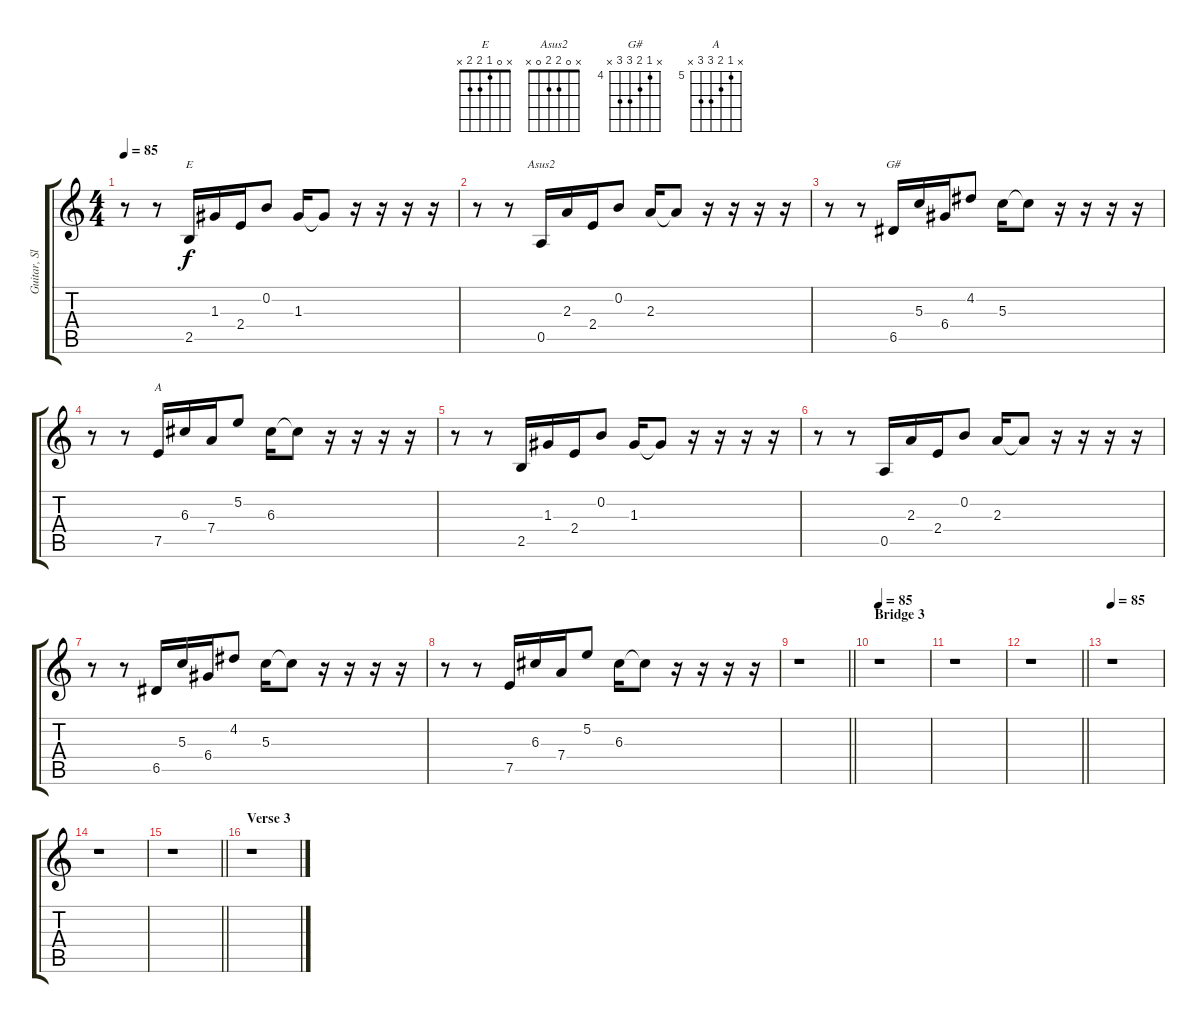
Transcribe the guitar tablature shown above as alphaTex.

\track ("Guitar, Slide" "Guitar, Sl") {instrument overdrivenguitar}
\staff {score tabs}
\tuning (E4 B3 G3 D3 A2 E2) {hide}
\chord ("E" x 0 1 2 2 x)
\chord ("Asus2" x 0 2 2 0 x)
\chord ("G#" x 4 5 6 6 x) {firstfret 4}
\chord ("A" x 5 6 7 7 x) {firstfret 5}
\ts (4 4)
\tempo 85
\clef g2
\ks c
r.8{dy f} r.8 2.5.16{ch "E"} 1.3.16 2.4.16 0.2.8 1.3.16 1.3{t}.8 r.16 r.16 r.16 r.16 |
r.8 r.8 0.5.16{ch "Asus2"} 2.3.16 2.4.16 0.2.8 2.3.16 2.3{t}.8 r.16 r.16 r.16 r.16 |
r.8 r.8 6.5.16{ch "G#"} 5.3.16 6.4.16 4.2.8 5.3.16 5.3{t}.8 r.16 r.16 r.16 r.16 |
r.8 r.8 7.5.16{ch "A"} 6.3.16 7.4.16 5.2.8 6.3.16 6.3{t}.8 r.16 r.16 r.16 r.16 |
r.8 r.8 2.5.16 1.3.16 2.4.16 0.2.8 1.3.16 1.3{t}.8 r.16 r.16 r.16 r.16 |
r.8 r.8 0.5.16 2.3.16 2.4.16 0.2.8 2.3.16 2.3{t}.8 r.16 r.16 r.16 r.16 |
r.8 r.8 6.5.16 5.3.16 6.4.16 4.2.8 5.3.16 5.3{t}.8 r.16 r.16 r.16 r.16 |
r.8 r.8 7.5.16 6.3.16 7.4.16 5.2.8 6.3.16 6.3{t}.8 r.16 r.16 r.16 r.16 |
\barLineRight lightlight
r.1 |
\section ("" "Bridge 3")
\tempo 85
r.1 |
r.1 |
\barLineRight lightlight
r.1 |
\tempo 85
r.1 |
r.1 |
\barLineRight lightlight
r.1 |
\section ("" "Verse 3")
r.1
